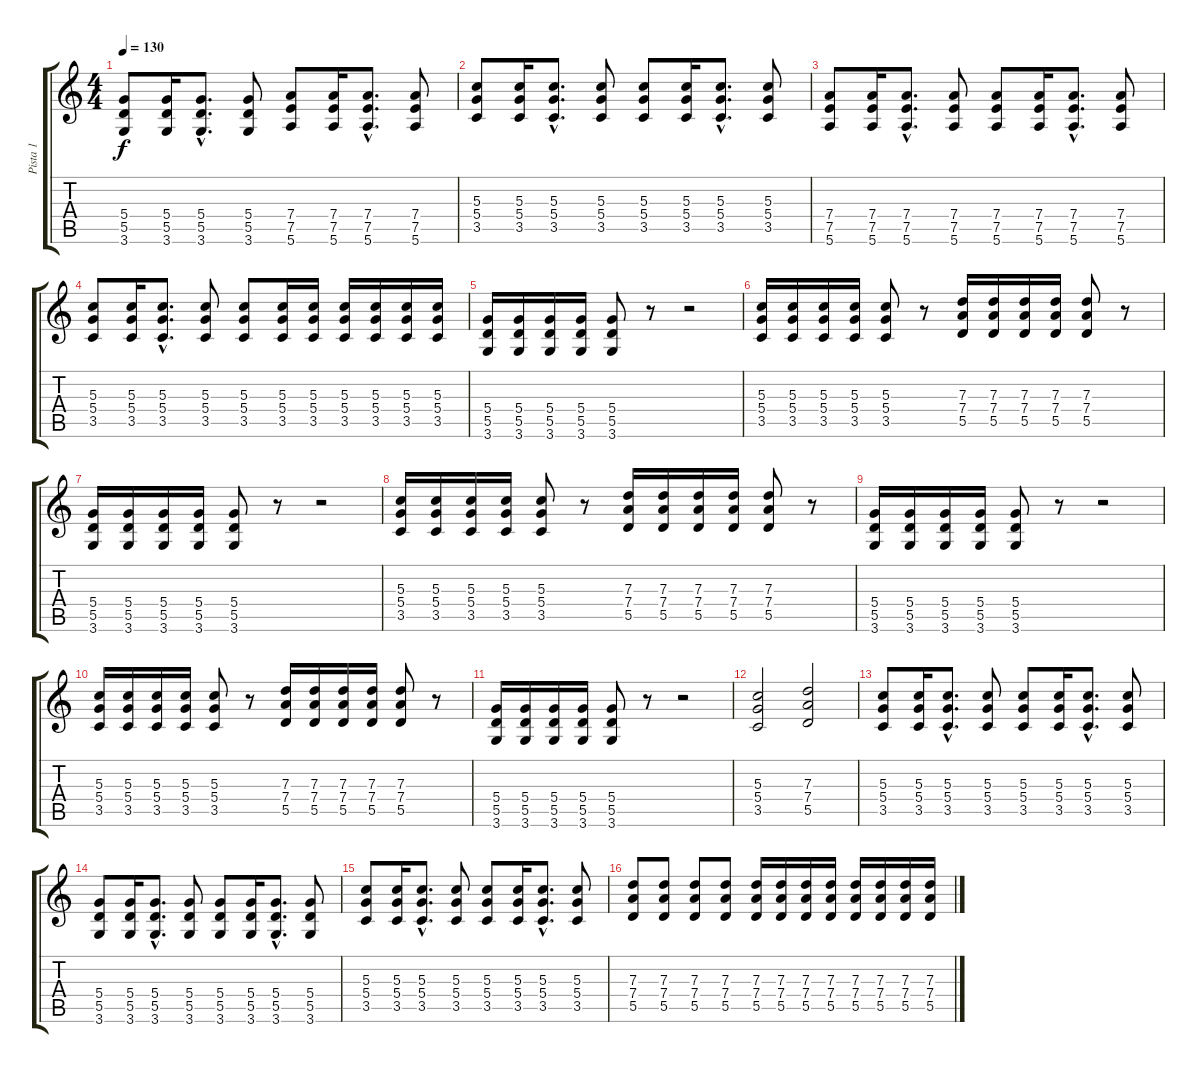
\track ("Pista 1" "Pista 1") {instrument distortionguitar}
\staff {score tabs}
\tuning (E4 B3 G3 D3 A2 E2) {hide}
\ts (4 4)
\tempo 130
\clef g2
\ks c
(5.4 5.5 3.6).8{dy f} (5.4 5.5 3.6).16 (5.4{hac} 5.5{hac} 3.6{hac}).8{d} (5.4 5.5 3.6).8 (7.4 7.5 5.6).8 (7.4 7.5 5.6).16 (7.4{hac} 7.5{hac} 5.6{hac}).8{d} (7.4 7.5 5.6).8 |
(5.3 5.4 3.5).8 (5.3 5.4 3.5).16 (5.3{hac} 5.4{hac} 3.5{hac}).8{d} (5.3 5.4 3.5).8 (5.3 5.4 3.5).8 (5.3 5.4 3.5).16 (5.3{hac} 5.4{hac} 3.5{hac}).8{d} (5.3 5.4 3.5).8 |
(7.4 7.5 5.6).8 (7.4 7.5 5.6).16 (7.4{hac} 7.5{hac} 5.6{hac}).8{d} (7.4 7.5 5.6).8 (7.4 7.5 5.6).8 (7.4 7.5 5.6).16 (7.4{hac} 7.5{hac} 5.6{hac}).8{d} (7.4 7.5 5.6).8 |
(5.3 5.4 3.5).8 (5.3 5.4 3.5).16 (5.3{hac} 5.4{hac} 3.5{hac}).8{d} (5.3 5.4 3.5).8 (5.3 5.4 3.5).8 (5.3 5.4 3.5).16 (5.3 5.4 3.5).16 (5.3 5.4 3.5).16 (5.3 5.4 3.5).16 (5.3 5.4 3.5).16 (5.3 5.4 3.5).16 |
(5.4 5.5 3.6).16 (5.4 5.5 3.6).16 (5.4 5.5 3.6).16 (5.4 5.5 3.6).16 (5.4 5.5 3.6).8 r.8 r.2 |
(5.3 5.4 3.5).16 (5.3 5.4 3.5).16 (5.3 5.4 3.5).16 (5.3 5.4 3.5).16 (5.3 5.4 3.5).8 r.8 (7.3 7.4 5.5).16 (7.3 7.4 5.5).16 (7.3 7.4 5.5).16 (7.3 7.4 5.5).16 (7.3 7.4 5.5).8 r.8 |
(5.4 5.5 3.6).16 (5.4 5.5 3.6).16 (5.4 5.5 3.6).16 (5.4 5.5 3.6).16 (5.4 5.5 3.6).8 r.8 r.2 |
(5.3 5.4 3.5).16 (5.3 5.4 3.5).16 (5.3 5.4 3.5).16 (5.3 5.4 3.5).16 (5.3 5.4 3.5).8 r.8 (7.3 7.4 5.5).16 (7.3 7.4 5.5).16 (7.3 7.4 5.5).16 (7.3 7.4 5.5).16 (7.3 7.4 5.5).8 r.8 |
(5.4 5.5 3.6).16 (5.4 5.5 3.6).16 (5.4 5.5 3.6).16 (5.4 5.5 3.6).16 (5.4 5.5 3.6).8 r.8 r.2 |
(5.3 5.4 3.5).16 (5.3 5.4 3.5).16 (5.3 5.4 3.5).16 (5.3 5.4 3.5).16 (5.3 5.4 3.5).8 r.8 (7.3 7.4 5.5).16 (7.3 7.4 5.5).16 (7.3 7.4 5.5).16 (7.3 7.4 5.5).16 (7.3 7.4 5.5).8 r.8 |
(5.4 5.5 3.6).16 (5.4 5.5 3.6).16 (5.4 5.5 3.6).16 (5.4 5.5 3.6).16 (5.4 5.5 3.6).8 r.8 r.2 |
(5.3 5.4 3.5).2 (7.3 7.4 5.5).2 |
(5.3 5.4 3.5).8 (5.3 5.4 3.5).16 (5.3{hac} 5.4{hac} 3.5{hac}).8{d} (5.3 5.4 3.5).8 (5.3 5.4 3.5).8 (5.3 5.4 3.5).16 (5.3{hac} 5.4{hac} 3.5{hac}).8{d} (5.3 5.4 3.5).8 |
(5.4 5.5 3.6).8 (5.4 5.5 3.6).16 (5.4{hac} 5.5{hac} 3.6{hac}).8{d} (5.4 5.5 3.6).8 (5.4 5.5 3.6).8 (5.4 5.5 3.6).16 (5.4{hac} 5.5{hac} 3.6{hac}).8{d} (5.4 5.5 3.6).8 |
(5.3 5.4 3.5).8 (5.3 5.4 3.5).16 (5.3{hac} 5.4{hac} 3.5{hac}).8{d} (5.3 5.4 3.5).8 (5.3 5.4 3.5).8 (5.3 5.4 3.5).16 (5.3{hac} 5.4{hac} 3.5{hac}).8{d} (5.3 5.4 3.5).8 |
(7.3 7.4 5.5).8 (7.3 7.4 5.5).8 (7.3 7.4 5.5).8 (7.3 7.4 5.5).8 (7.3 7.4 5.5).16 (7.3 7.4 5.5).16 (7.3 7.4 5.5).16 (7.3 7.4 5.5).16 (7.3 7.4 5.5).16 (7.3 7.4 5.5).16 (7.3 7.4 5.5).16 (7.3 7.4 5.5).16
